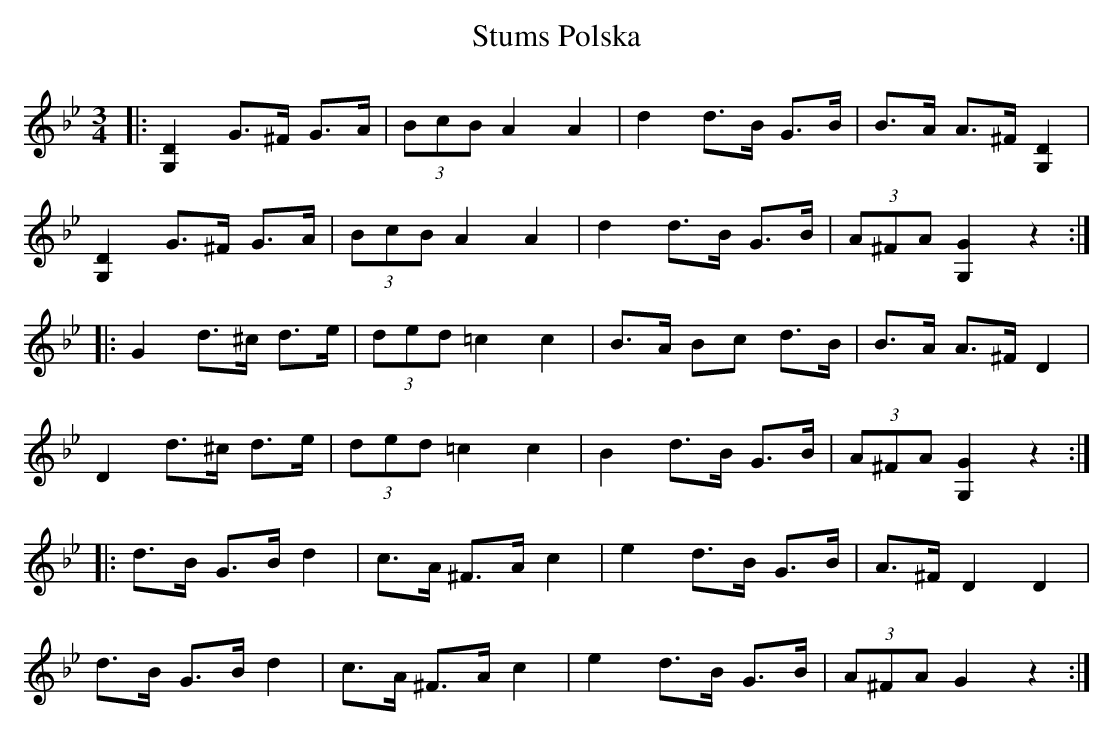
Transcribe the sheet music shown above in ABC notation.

X:1
T:Stums Polska
M:3/4
L:1/8
K:Gm
|:[D2G,2] G>^F G>A | (3BcB A2 A2 | d2 d>B G>B | B>A A>^F [D2G,2] |
  [D2G,2] G>^F G>A | (3BcB A2 A2 | d2 d>B G>B | (3A^FA [G2G,2] z2 :|
|:G2 d>^c d>e | (3ded =c2 c2 | B>A Bc d>B | B>A A>^F D2 |
  D2 d>^c d>e | (3ded =c2 c2 | B2 d>B G>B | (3A^FA [G2G,2] z2 :|
|:d>B G>B d2 | c>A ^F>A c2 | e2 d>B G>B | A>^F D2 D2 |
  d>B G>B d2 | c>A ^F>A c2 | e2 d>B G>B | (3A^FA G2 z2 :|
